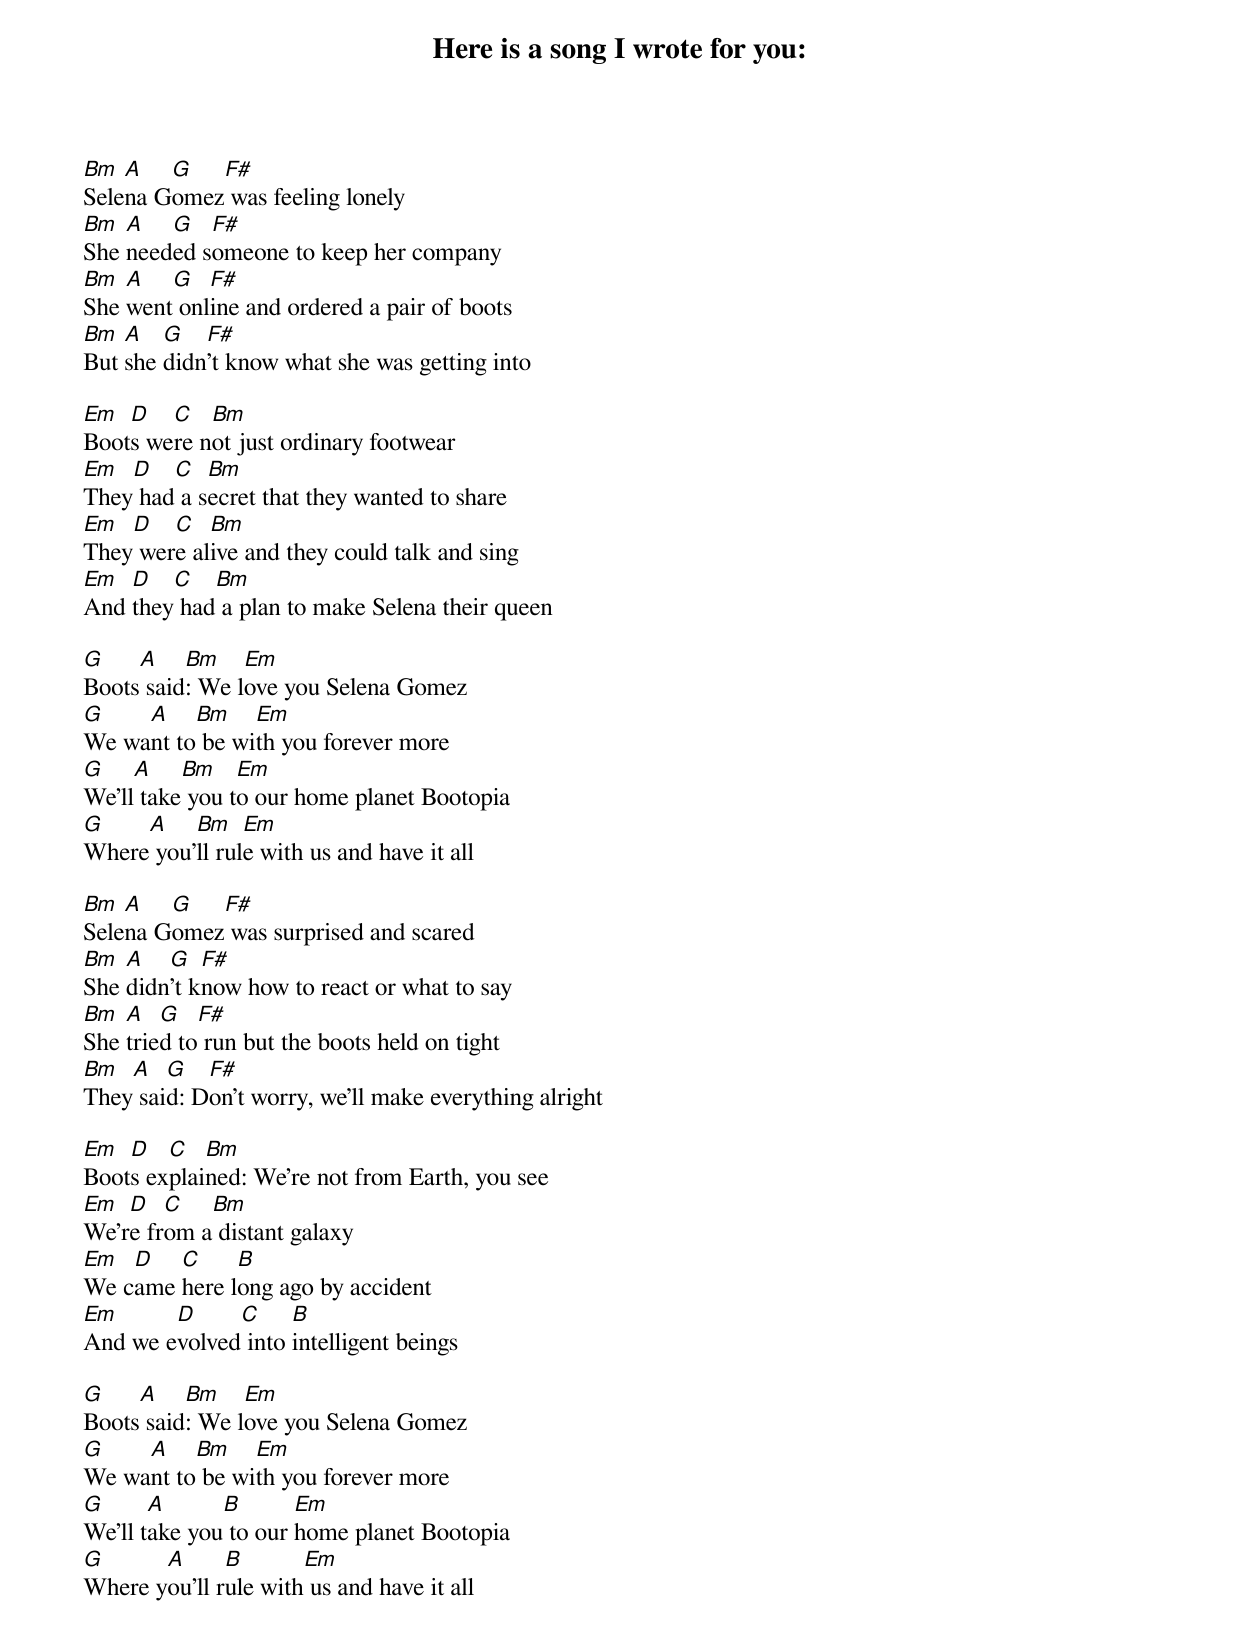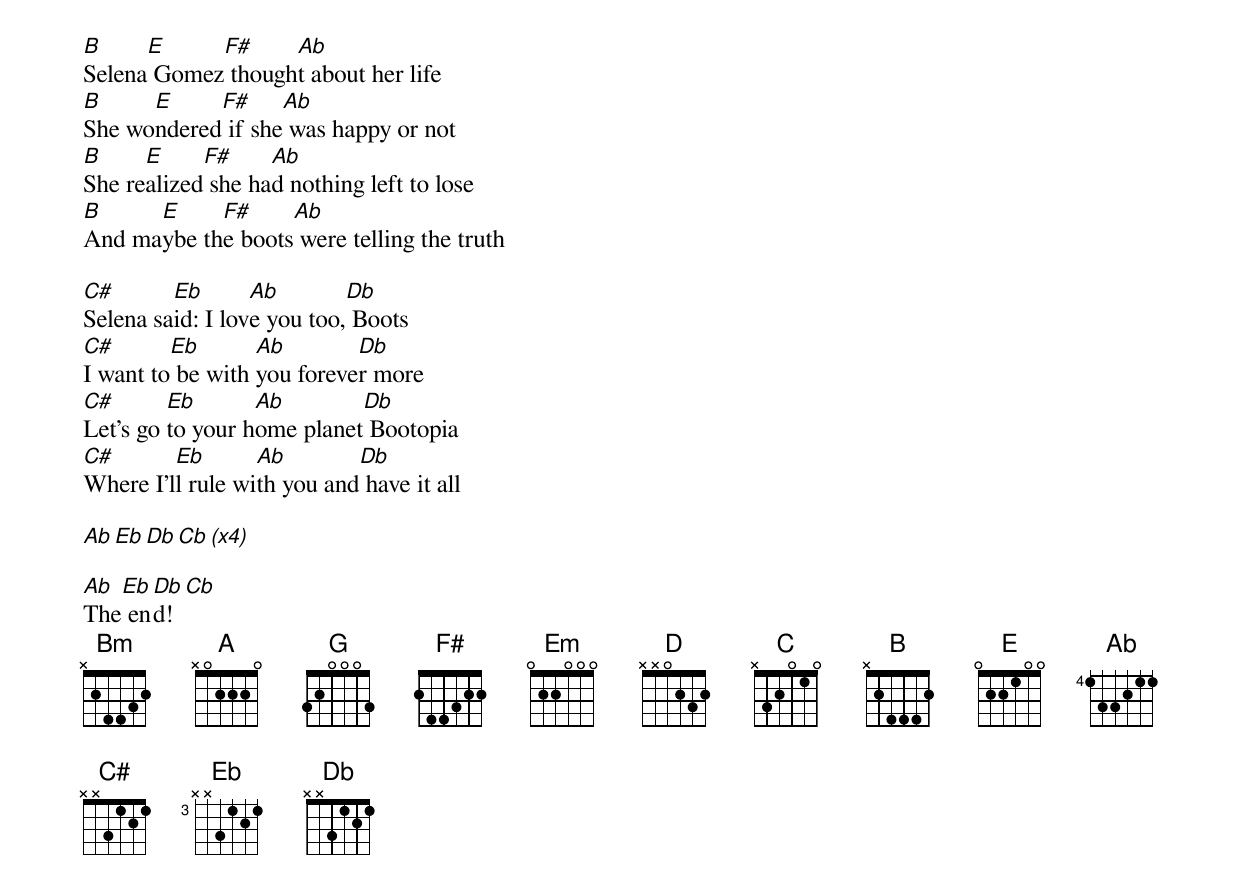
Here is a song I wrote for you:

Bm  A   G   F#
Selena Gomez was feeling lonely
Bm  A   G   F#
She needed someone to keep her company
Bm  A   G   F#
She went online and ordered a pair of boots
Bm  A   G   F#
But she didn't know what she was getting into

Em  D   C   Bm
Boots were not just ordinary footwear
Em  D   C   Bm
They had a secret that they wanted to share
Em  D   C   Bm
They were alive and they could talk and sing
Em  D   C   Bm
And they had a plan to make Selena their queen

G    A    Bm    Em
Boots said: We love you Selena Gomez
G    A    Bm    Em
We want to be with you forever more
G    A    Bm    Em
We'll take you to our home planet Bootopia
G    A    Bm    Em
Where you'll rule with us and have it all

Bm  A   G   F#
Selena Gomez was surprised and scared
Bm  A   G   F#
She didn't know how to react or what to say
Bm  A   G   F#
She tried to run but the boots held on tight
Bm  A   G   F#
They said: Don't worry, we'll make everything alright

Em  D   C   Bm
Boots explained: We're not from Earth, you see
Em  D   C   Bm
We're from a distant galaxy
Em  D   C     B
We came here long ago by accident
Em      D     C     B
And we evolved into intelligent beings

G    A    Bm    Em
Boots said: We love you Selena Gomez
G    A    Bm    Em
We want to be with you forever more
G      A      B       Em
We'll take you to our home planet Bootopia
G      A      B       Em
Where you'll rule with us and have it all

B     E     F#     Ab
Selena Gomez thought about her life
B     E     F#     Ab
She wondered if she was happy or not
B     E     F#     Ab
She realized she had nothing left to lose
B     E     F#     Ab
And maybe the boots were telling the truth

C#       Eb       Ab        Db
Selena said: I love you too, Boots
C#       Eb       Ab        Db
I want to be with you forever more
C#       Eb       Ab        Db
Let's go to your home planet Bootopia
C#       Eb       Ab        Db
Where I'll rule with you and have it all

Ab Eb Db Cb (x4)

Ab Eb Db Cb
The end!
